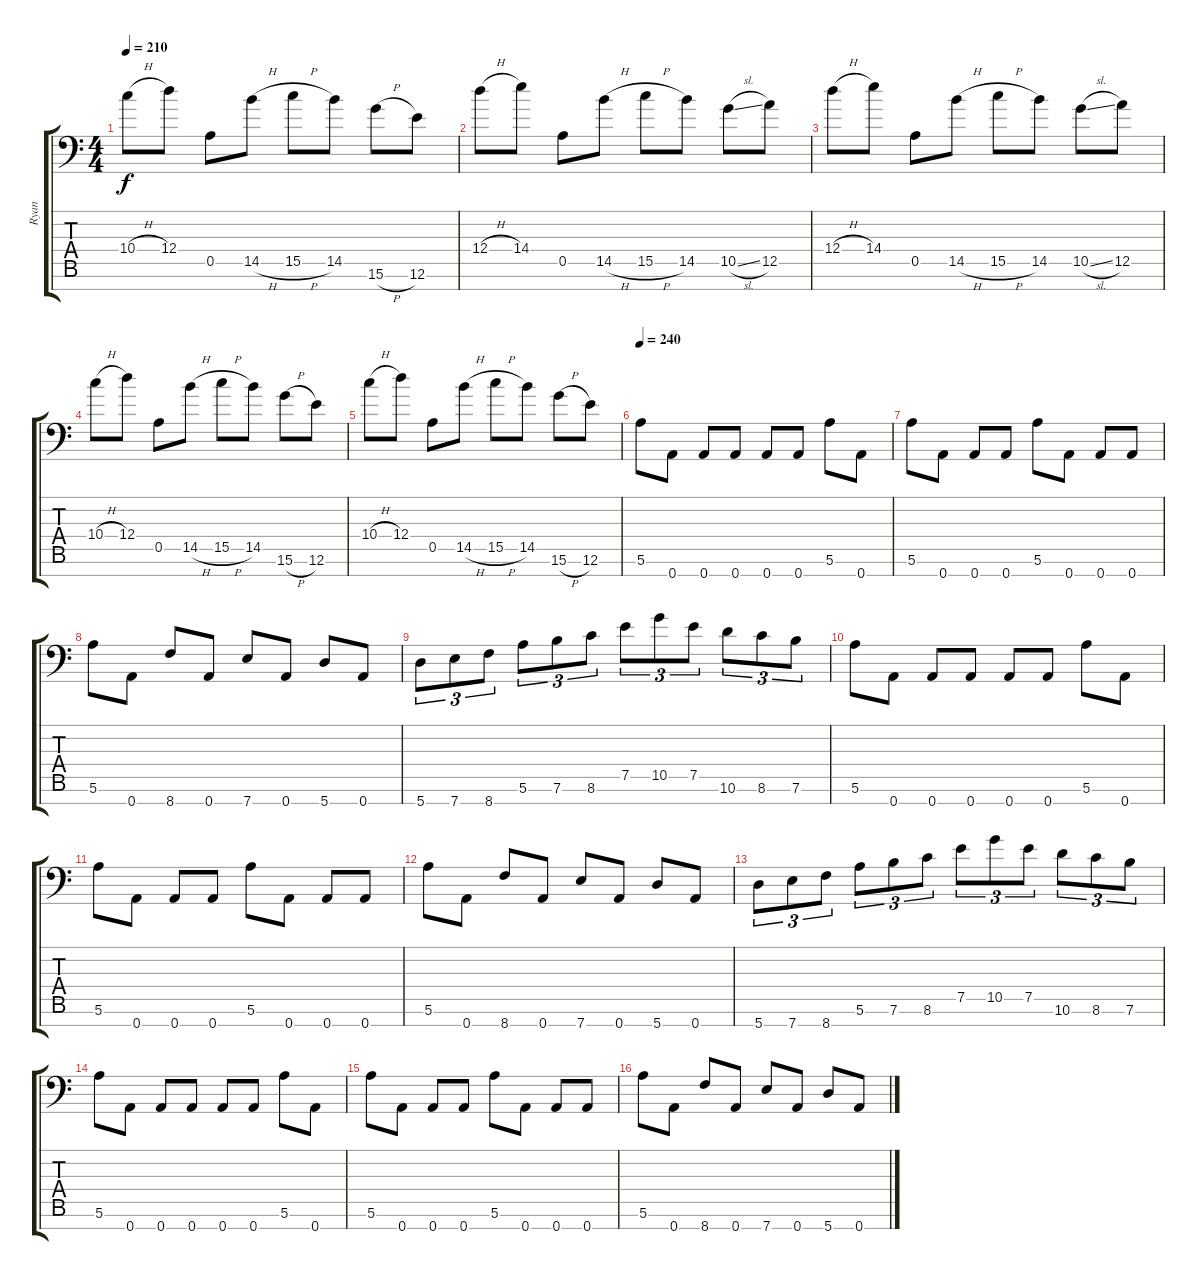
\track ("Ryan" "Ryan") {instrument acousticguitarsteel}
\staff {score tabs}
\tuning (E4 B3 Gb3 D3 A2 E2 A1) {hide}
\ts (4 4)
\tempo 210
\clef f4
\ks aminor
10.4{h}.8{dy f} 12.4.8 0.5.8 14.5{h}.8 15.5{h}.8 14.5.8 15.6{h}.8 12.6.8 |
12.4{h}.8 14.4.8 0.5.8 14.5{h}.8 15.5{h}.8 14.5.8 10.5{sl}.8 12.5.8 |
12.4{h}.8 14.4.8 0.5.8 14.5{h}.8 15.5{h}.8 14.5.8 10.5{sl}.8 12.5.8 |
10.4{h}.8 12.4.8 0.5.8 14.5{h}.8 15.5{h}.8 14.5.8 15.6{h}.8 12.6.8 |
10.4{h}.8 12.4.8 0.5.8 14.5{h}.8 15.5{h}.8 14.5.8 15.6{h}.8 12.6.8 |
\tempo 240
5.6.8 0.7.8 0.7.8 0.7.8 0.7.8 0.7.8 5.6.8 0.7.8 |
5.6.8 0.7.8 0.7.8 0.7.8 5.6.8 0.7.8 0.7.8 0.7.8 |
5.6.8 0.7.8 8.7.8 0.7.8 7.7.8 0.7.8 5.7.8 0.7.8 |
5.7.8{tu (3 2)} 7.7.8{tu (3 2)} 8.7.8{tu (3 2)} 5.6.8{tu (3 2)} 7.6.8{tu (3 2)} 8.6.8{tu (3 2)} 7.5.8{tu (3 2)} 10.5.8{tu (3 2)} 7.5.8{tu (3 2)} 10.6.8{tu (3 2)} 8.6.8{tu (3 2)} 7.6.8{tu (3 2)} |
5.6.8 0.7.8 0.7.8 0.7.8 0.7.8 0.7.8 5.6.8 0.7.8 |
5.6.8 0.7.8 0.7.8 0.7.8 5.6.8 0.7.8 0.7.8 0.7.8 |
5.6.8 0.7.8 8.7.8 0.7.8 7.7.8 0.7.8 5.7.8 0.7.8 |
5.7.8{tu (3 2)} 7.7.8{tu (3 2)} 8.7.8{tu (3 2)} 5.6.8{tu (3 2)} 7.6.8{tu (3 2)} 8.6.8{tu (3 2)} 7.5.8{tu (3 2)} 10.5.8{tu (3 2)} 7.5.8{tu (3 2)} 10.6.8{tu (3 2)} 8.6.8{tu (3 2)} 7.6.8{tu (3 2)} |
5.6.8 0.7.8 0.7.8 0.7.8 0.7.8 0.7.8 5.6.8 0.7.8 |
5.6.8 0.7.8 0.7.8 0.7.8 5.6.8 0.7.8 0.7.8 0.7.8 |
5.6.8 0.7.8 8.7.8 0.7.8 7.7.8 0.7.8 5.7.8 0.7.8
